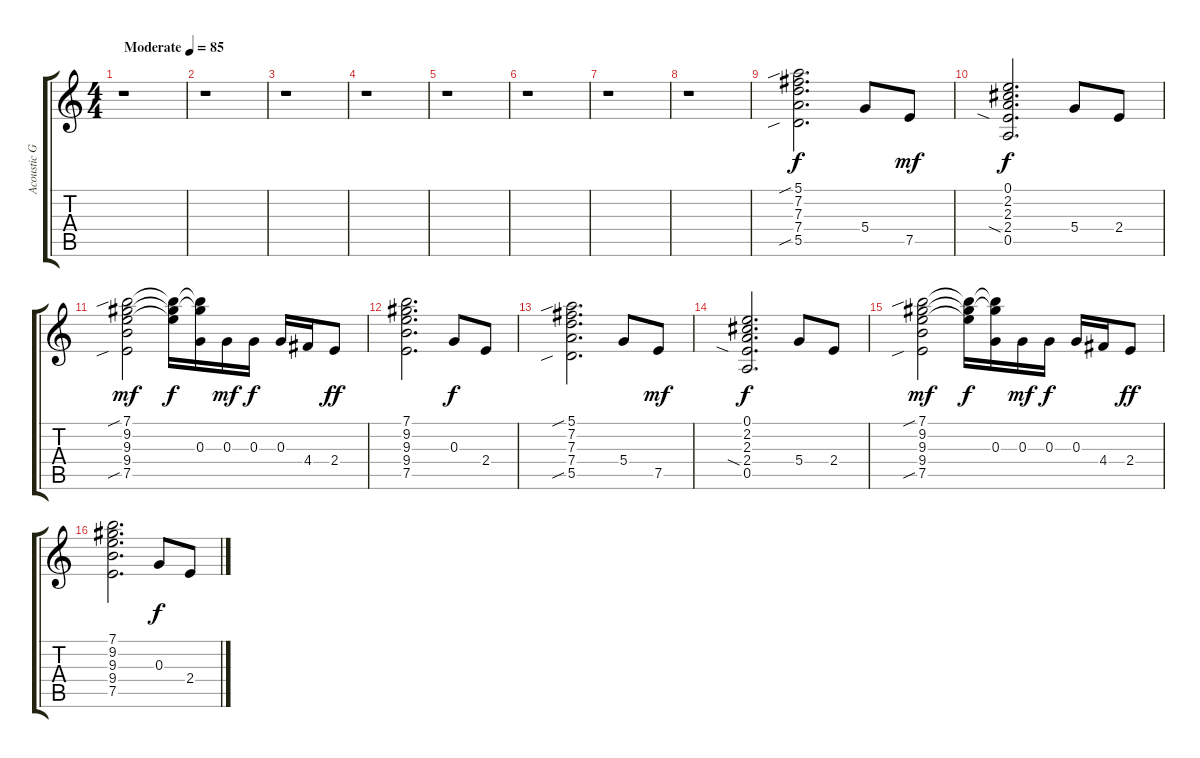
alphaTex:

\track ("Acoustic Guitar" "Acoustic G") {instrument acousticguitarsteel}
\staff {score tabs}
\tuning (E4 B3 G3 D3 A2 E2) {hide}
\ts (4 4)
\tempo (85 "Moderate")
\clef g2
\ks c
r.1{dy f instrument acousticguitarsteel} |
r.1 |
r.1 |
r.1 |
r.1 |
r.1 |
r.1 |
r.1 |
(5.1{sib} 7.2 7.3 7.4 5.5{sib}).2{d} 5.4.8 7.5.8{dy mf} |
(0.1 2.2 2.3 2.4{sia} 0.5).2{d dy f} 5.4.8 2.4.8 |
(7.1{sib} 9.2 9.3 9.4 7.5{sib}).2{dy mf} (7.1{t} 9.2{t} 9.3{t}).16{dy f} (7.1{t} 9.2{t} 0.3).16 0.3.16{dy mf} 0.3.16{dy f} 0.3.16 4.4.16 2.4.8{dy ff} |
(7.1 9.2 9.3 9.4 7.5).2{d} 0.3.8{dy f} 2.4.8 |
(5.1{sib} 7.2 7.3 7.4 5.5{sib}).2{d} 5.4.8 7.5.8{dy mf} |
(0.1 2.2 2.3 2.4{sia} 0.5).2{d dy f} 5.4.8 2.4.8 |
(7.1{sib} 9.2 9.3 9.4 7.5{sib}).2{dy mf} (7.1{t} 9.2{t} 9.3{t}).16{dy f} (7.1{t} 9.2{t} 0.3).16 0.3.16{dy mf} 0.3.16{dy f} 0.3.16 4.4.16 2.4.8{dy ff} |
(7.1 9.2 9.3 9.4 7.5).2{d} 0.3.8{dy f} 2.4.8
